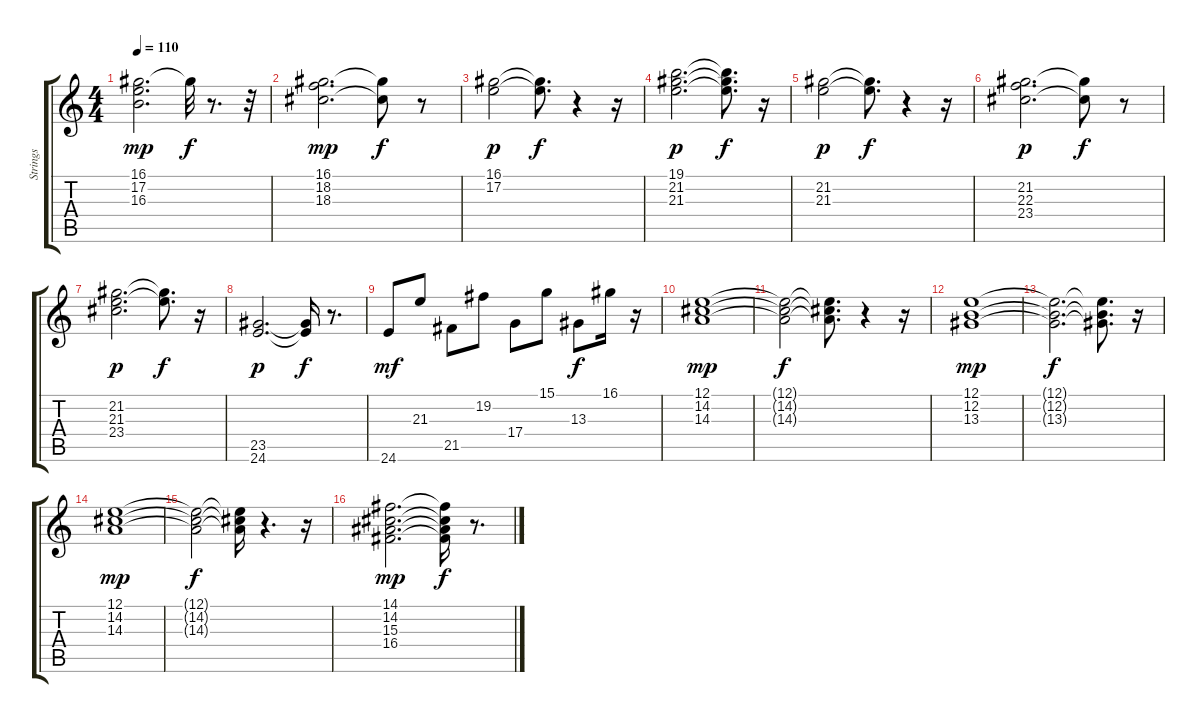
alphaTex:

\track ("Strings" "Strings") {instrument stringensemble1}
\staff {score tabs}
\tuning (E4 B3 G3 D3 A2 E2) {hide}
\ts (4 4)
\tempo 110
\clef g2
\ks c
(16.1 17.2 16.3).2{d dy mp} 16.1{t}.32{dy f} r.8{d} r.32 |
(16.1 18.2 18.3).2{d dy mp} (16.1{t} 18.3{t}).8{dy f} r.8 |
(16.1 17.2).2{dy p} (16.1{t} 17.2{t}).8{d dy f} r.4 r.16 |
(19.1 21.2 21.3).2{d dy p} (19.1{t} 21.2{t} 21.3{t}).8{d dy f} r.16 |
(21.2 21.3).2{dy p} (21.2{t} 21.3{t}).8{d dy f} r.4 r.16 |
(21.2 22.3 23.4).2{d dy p} (21.2{t} 23.4{t}).8{dy f} r.8 |
(21.2 21.3 23.4).2{d dy p} (21.2{t} 21.3{t}).8{d dy f} r.16 |
(23.5 24.6).2{d dy p} (23.5{t} 24.6{t}).16{dy f} r.8{d} |
24.6.8{dy mf} 21.3.8 21.5.8 19.2.8 17.4.8 15.1.8 13.3.8{dy f} 16.1.16 r.16 |
(12.1 14.2 14.3).1{dy mp} |
(12.1{t} 14.2{t} 14.3{t}).2{dy f} (12.1{t} 14.2{t} 14.3{t}).8{d} r.4 r.16 |
(12.1 12.2 13.3).1{dy mp} |
(12.1{t} 12.2{t} 13.3{t}).2{d dy f} (12.1{t} 12.2{t} 13.3{t}).8{d} r.16 |
(12.1 14.2 14.3).1{dy mp} |
(12.1{t} 14.2{t} 14.3{t}).2{dy f} (12.1{t} 14.2{t} 14.3{t}).16 r.4{d} r.16 |
(14.1 14.2 15.3 16.4).2{d dy mp} (14.1{t} 14.2{t} 15.3{t} 16.4{t}).16{dy f} r.8{d}
